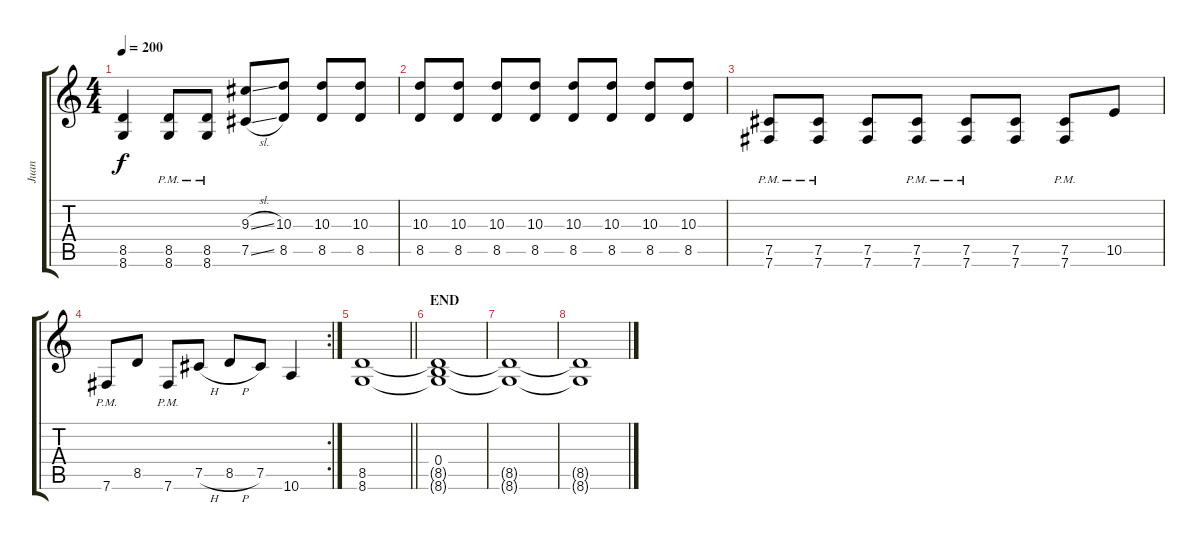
\track ("Juan" "Juan") {instrument overdrivenguitar}
\staff {score tabs}
\tuning (Db4 Ab3 E3 B2 Gb2 B1) {hide}
\ts (4 4)
\tempo 200
\clef g2
\ks c
(8.5 8.6).4{dy f} (8.5{pm} 8.6{pm}).8 (8.5{pm} 8.6{pm}).8 (9.3{sl} 7.5{sl}).8 (10.3 8.5).8 (10.3 8.5).8 (10.3 8.5).8 |
(10.3 8.5).8 (10.3 8.5).8 (10.3 8.5).8 (10.3 8.5).8 (10.3 8.5).8 (10.3 8.5).8 (10.3 8.5).8 (10.3 8.5).8 |
(7.5{pm} 7.6{pm}).8 (7.5{pm} 7.6{pm}).8 (7.5 7.6).8 (7.5{pm} 7.6{pm}).8 (7.5{pm} 7.6{pm}).8 (7.5 7.6).8 (7.5{pm} 7.6{pm}).8 10.5.8 |
\rc 2
7.6{pm}.8 8.5.8 7.6{pm}.8 7.5{h}.8 8.5{h}.8 7.5.8 10.6.4 |
\barLineRight lightlight
(8.5 8.6).1 |
\section ("" "END")
(0.4 8.5{t} 8.6{t}).1 |
(8.5{t} 8.6{t}).1 |
(8.5{t} 8.6{t}).1
